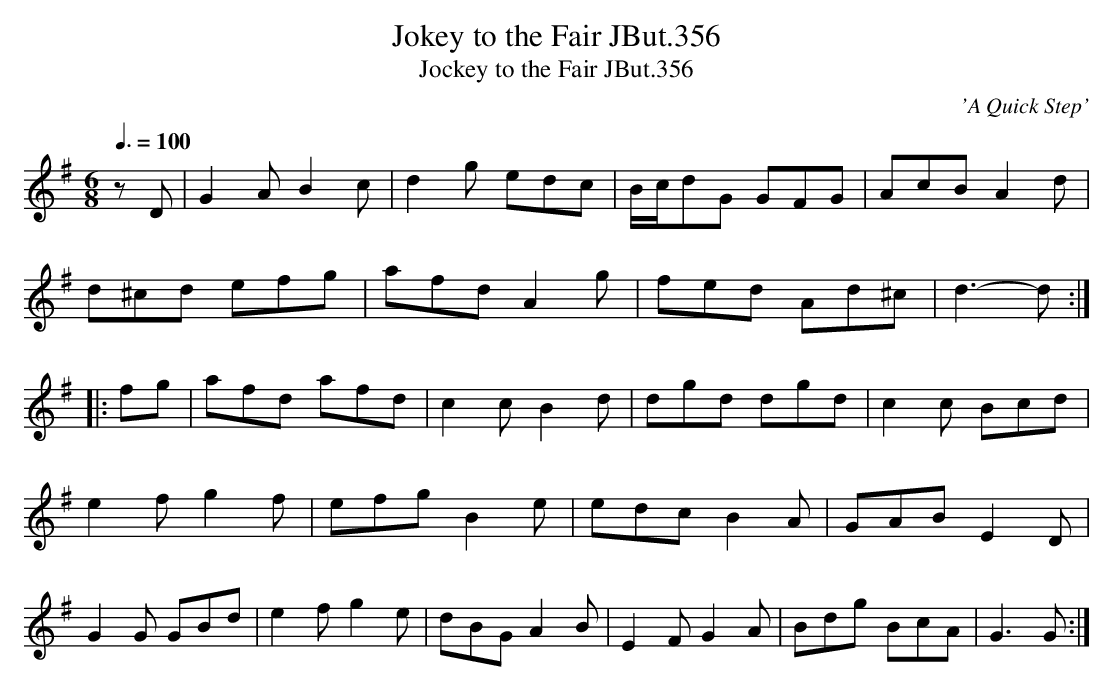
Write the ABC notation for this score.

X:1
T:Jokey to the Fair JBut.356
T:Jockey to the Fair JBut.356
C: 'A Quick Step'
Q:3/8=100
M:6/8
L:1/8
K:G
z D|G2A B2c|d2g edc |B/c/dG GFG|AcB A2 d|
d^cd efg|afd A2 g|fed Ad^c|d3-d:|
|:fg|afd afd|c2c B2 d|dgd dgd|c2 c Bcd|
e2 f g2 f|efg B2 e|edc B2 A|GAB E2 D|
G2 G GBd| e2f g2 e|dBG A2 B|E2 F G2 A|Bdg BcA| G3 G:|
